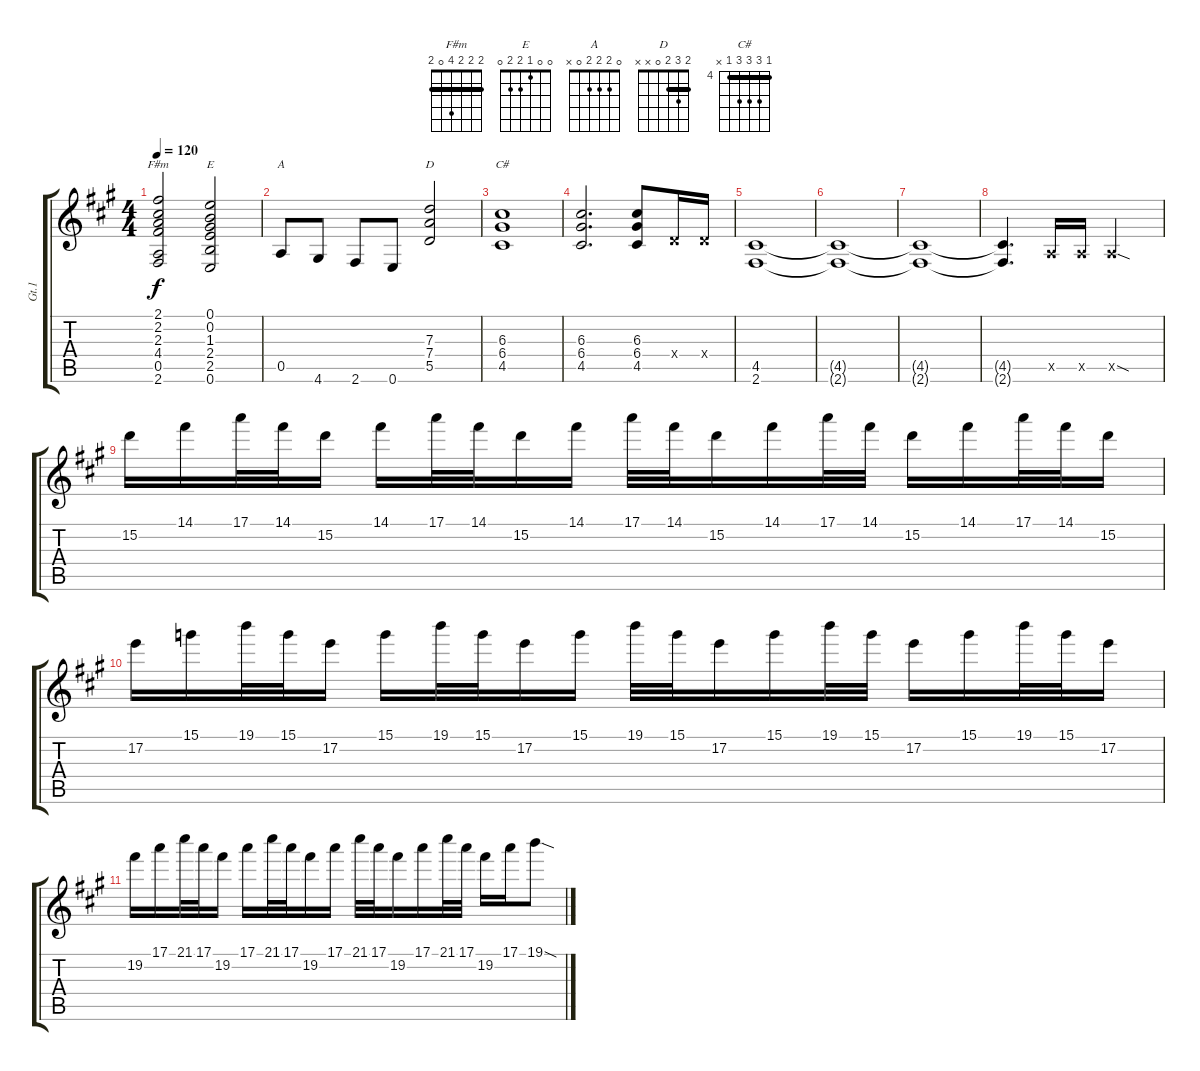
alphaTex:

\track ("Gt.1" "Gt.1") {instrument distortionguitar}
\staff {score tabs}
\tuning (E4 B3 G3 D3 A2 E2) {hide}
\chord ("F#m" 2 2 2 4 0 2) {barre 2}
\chord ("E" 0 0 1 2 2 0)
\chord ("A" 0 2 2 2 0 x)
\chord ("D" 2 3 2 0 x x) {barre 2}
\chord ("C#" 4 6 6 6 4 x) {firstfret 4 barre 4}
\ts (4 4)
\tempo 120
\clef g2
\ks a
(2.1 2.2 2.3 4.4 0.5 2.6).2{ch "F#m" dy f} (0.1 0.2 1.3 2.4 2.5 0.6).2{ch "E"} |
0.5.8{ch "A"} 4.6.8 2.6.8 0.6.8 (7.3 7.4 5.5).2{ch "D"} |
(6.3 6.4 4.5).1{ch "C#"} |
(6.3 6.4 4.5).2{d} (6.3 6.4 4.5).8 0.4{x}.16 0.4{x}.16 |
(4.5 2.6).1 |
(4.5{t} 2.6{t}).1 |
(4.5{t} 2.6{t}).1 |
(4.5{t} 2.6{t}).4{d} 0.5{x}.16 0.5{x}.16 0.5{sod x}.2 |
15.2.16 14.1.16 17.1.32 14.1.32 15.2.16 14.1.16 17.1.32 14.1.32 15.2.16 14.1.16 17.1.32 14.1.32 15.2.16 14.1.16 17.1.32 14.1.32 15.2.16 14.1.16 17.1.32 14.1.32 15.2.16 |
17.2.16 15.1.16 19.1.32 15.1.32 17.2.16 15.1.16 19.1.32 15.1.32 17.2.16 15.1.16 19.1.32 15.1.32 17.2.16 15.1.16 19.1.32 15.1.32 17.2.16 15.1.16 19.1.32 15.1.32 17.2.16 |
19.2.16 17.1.16 21.1.32 17.1.32 19.2.16 17.1.16 21.1.32 17.1.32 19.2.16 17.1.16 21.1.32 17.1.32 19.2.16 17.1.16 21.1.32 17.1.32 19.2.16 17.1.16 19.1{sod}.8
